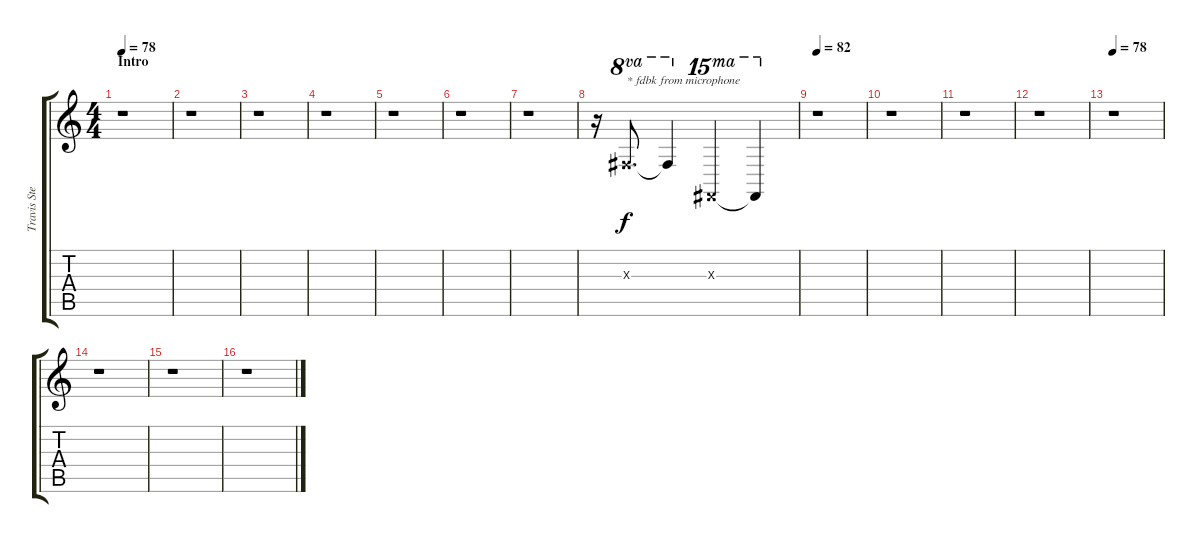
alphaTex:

\track ("Travis Stever (talk-box)" "Travis Ste") {instrument overdrivenguitar}
\staff {score tabs}
\tuning (Eb4 Bb3 Gb3 Db3 Ab2 Eb2) {hide}
\ts (4 4)
\section ("" "Intro")
\tempo 78
\clef g2
\ks c
r.1{dy f instrument overdrivenguitar} |
r.1 |
r.1 |
r.1 |
r.1 |
r.1 |
r.1 |
r.16 0.3{x}.8{d ot 8va txt "* fdbk from microphone"} 0.3{t}.4{ot 8va} 0.3{x}.4{ot 15ma} 0.3{t}.4{ot 15ma} |
\tempo 82
r.1 |
r.1 |
r.1 |
r.1 |
\tempo 78
r.1 |
r.1 |
r.1 |
r.1
